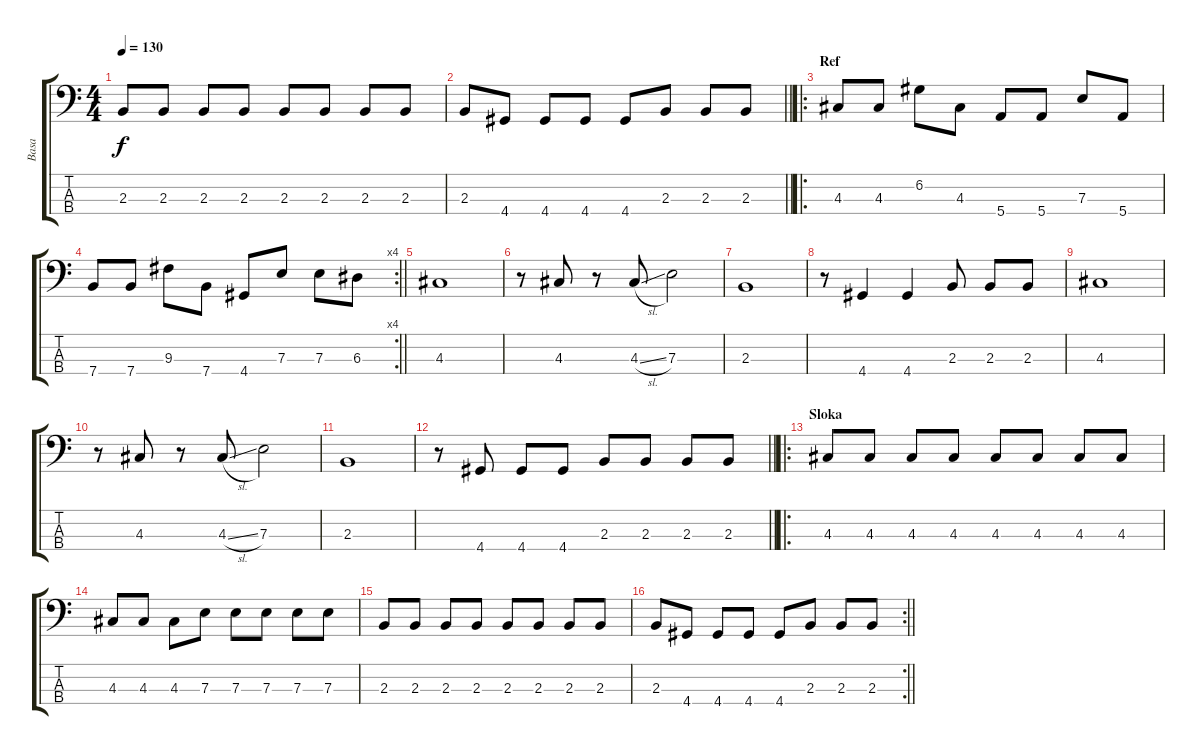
\track ("Basa" "Basa") {instrument electricbassfinger}
\staff {score tabs}
\tuning (G2 D2 A1 E1) {hide}
\ts (4 4)
\tempo 130
\clef f4
\ks c
2.3.8{dy f} 2.3.8 2.3.8 2.3.8 2.3.8 2.3.8 2.3.8 2.3.8 |
\barLineRight lightlight
2.3.8 4.4.8 4.4.8 4.4.8 4.4.8 2.3.8 2.3.8 2.3.8 |
\ro
\section ("" "Ref")
4.3.8 4.3.8 6.2.8 4.3.8 5.4.8 5.4.8 7.3.8 5.4.8 |
\rc 4
\barLineRight lightlight
7.4.8 7.4.8 9.3.8 7.4.8 4.4.8 7.3.8 7.3.8 6.3.8 |
4.3.1 |
r.8 4.3.8 r.8 4.3{sl}.8 7.3.2 |
2.3.1 |
r.8 4.4.4 4.4.4 2.3.8 2.3.8 2.3.8 |
4.3.1 |
r.8 4.3.8 r.8 4.3{sl}.8 7.3.2 |
2.3.1 |
\barLineRight lightlight
r.8 4.4.8 4.4.8 4.4.8 2.3.8 2.3.8 2.3.8 2.3.8 |
\ro
\section ("" "Sloka")
4.3.8 4.3.8 4.3.8 4.3.8 4.3.8 4.3.8 4.3.8 4.3.8 |
4.3.8 4.3.8 4.3.8 7.3.8 7.3.8 7.3.8 7.3.8 7.3.8 |
2.3.8 2.3.8 2.3.8 2.3.8 2.3.8 2.3.8 2.3.8 2.3.8 |
\rc 2
\barLineRight lightlight
2.3.8 4.4.8 4.4.8 4.4.8 4.4.8 2.3.8 2.3.8 2.3.8
